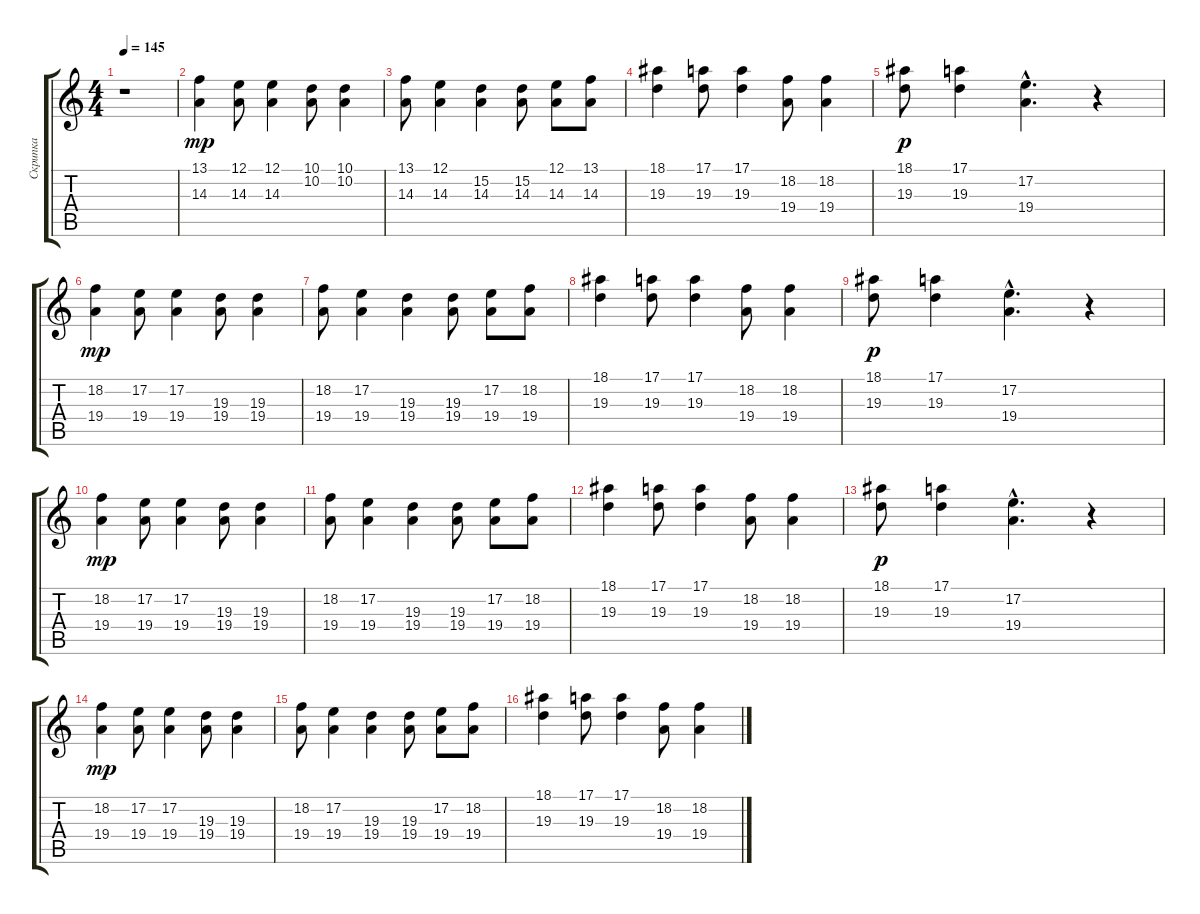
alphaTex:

\track ("Скрипка" "Скрипка") {instrument violin}
\staff {score tabs}
\tuning (E4 B3 G3 D3 A2 E2) {hide}
\ts (4 4)
\tempo 145
\clef g2
\ks c
r.1{dy mp} |
(13.1 14.3).4 (12.1 14.3).8 (12.1 14.3).4 (10.1 10.2).8 (10.1 10.2).4 |
(13.1 14.3).8 (12.1 14.3).4 (15.2 14.3).4 (15.2 14.3).8 (12.1 14.3).8 (13.1 14.3).8 |
(18.1 19.3).4 (17.1 19.3).8 (17.1 19.3).4 (18.2 19.4).8 (18.2 19.4).4 |
(18.1 19.3).8{dy p} (17.1 19.3).4 (17.2{hac} 19.4{hac}).4{d} r.4 |
(18.2 19.4).4{dy mp} (17.2 19.4).8 (17.2 19.4).4 (19.3 19.4).8 (19.3 19.4).4 |
(18.2 19.4).8 (17.2 19.4).4 (19.3 19.4).4 (19.3 19.4).8 (17.2 19.4).8 (18.2 19.4).8 |
(18.1 19.3).4 (17.1 19.3).8 (17.1 19.3).4 (18.2 19.4).8 (18.2 19.4).4 |
(18.1 19.3).8{dy p} (17.1 19.3).4 (17.2{hac} 19.4{hac}).4{d} r.4 |
(18.2 19.4).4{dy mp} (17.2 19.4).8 (17.2 19.4).4 (19.3 19.4).8 (19.3 19.4).4 |
(18.2 19.4).8 (17.2 19.4).4 (19.3 19.4).4 (19.3 19.4).8 (17.2 19.4).8 (18.2 19.4).8 |
(18.1 19.3).4 (17.1 19.3).8 (17.1 19.3).4 (18.2 19.4).8 (18.2 19.4).4 |
(18.1 19.3).8{dy p} (17.1 19.3).4 (17.2{hac} 19.4{hac}).4{d} r.4 |
(18.2 19.4).4{dy mp} (17.2 19.4).8 (17.2 19.4).4 (19.3 19.4).8 (19.3 19.4).4 |
(18.2 19.4).8 (17.2 19.4).4 (19.3 19.4).4 (19.3 19.4).8 (17.2 19.4).8 (18.2 19.4).8 |
(18.1 19.3).4 (17.1 19.3).8 (17.1 19.3).4 (18.2 19.4).8 (18.2 19.4).4
